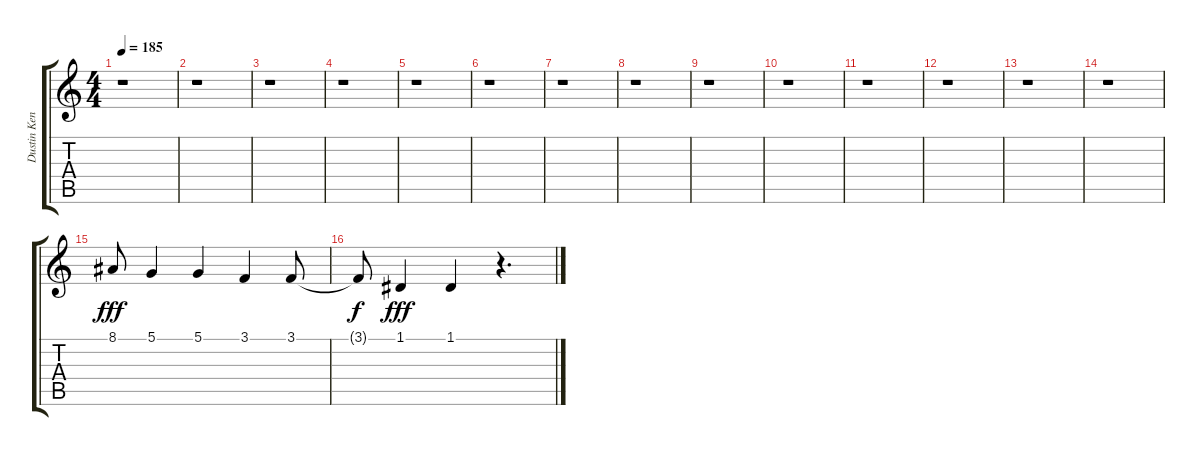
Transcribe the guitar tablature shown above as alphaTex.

\track ("Dustin Kensrue (Vocals)" "Dustin Ken") {instrument baritonesax}
\staff {score tabs}
\tuning (D4 A3 F3 C3 G2 C2) {hide}
\ts (4 4)
\tempo 185
\clef g2
\ks c
r.1{dy f} |
r.1 |
r.1 |
r.1 |
r.1 |
r.1 |
r.1 |
r.1 |
r.1 |
r.1 |
r.1 |
r.1 |
r.1 |
r.1 |
8.1.8{dy fff} 5.1.4 5.1.4 3.1.4 3.1.8 |
3.1{t}.8{dy f} 1.1.4{dy fff} 1.1.4 r.4{d}
